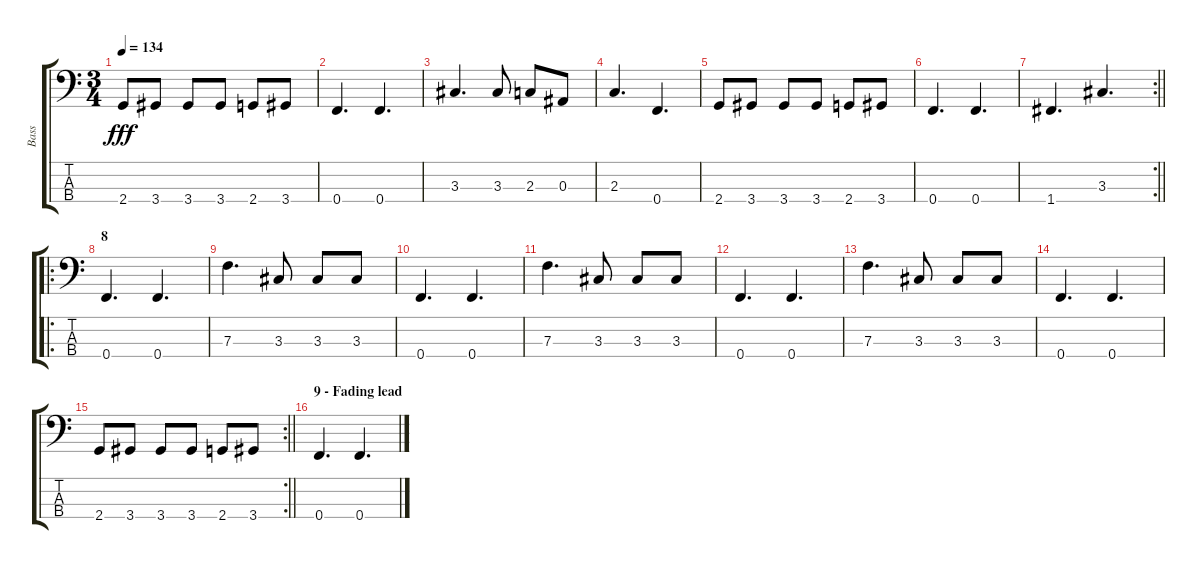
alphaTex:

\track ("Bass" "Bass") {instrument electricbasspick}
\staff {score tabs}
\tuning (Ab2 Eb2 Bb1 F1) {hide}
\ts (3 4)
\tempo 134
\clef f4
\ks c
2.4.8{dy fff} 3.4.8 3.4.8 3.4.8 2.4.8 3.4.8 |
0.4.4{d} 0.4.4{d} |
3.3.4{d} 3.3.8 2.3.8 0.3.8 |
2.3.4{d} 0.4.4{d} |
2.4.8 3.4.8 3.4.8 3.4.8 2.4.8 3.4.8 |
0.4.4{d} 0.4.4{d} |
\rc 2
\barLineRight lightlight
1.4.4{d} 3.3.4{d} |
\ro
\section ("" "8")
0.4.4{d} 0.4.4{d} |
7.3.4{d} 3.3.8 3.3.8 3.3.8 |
0.4.4{d} 0.4.4{d} |
7.3.4{d} 3.3.8 3.3.8 3.3.8 |
0.4.4{d} 0.4.4{d} |
7.3.4{d} 3.3.8 3.3.8 3.3.8 |
0.4.4{d} 0.4.4{d} |
\rc 2
\barLineRight lightlight
2.4.8 3.4.8 3.4.8 3.4.8 2.4.8 3.4.8 |
\section ("" "9 - Fading lead")
0.4.4{d} 0.4.4{d}
